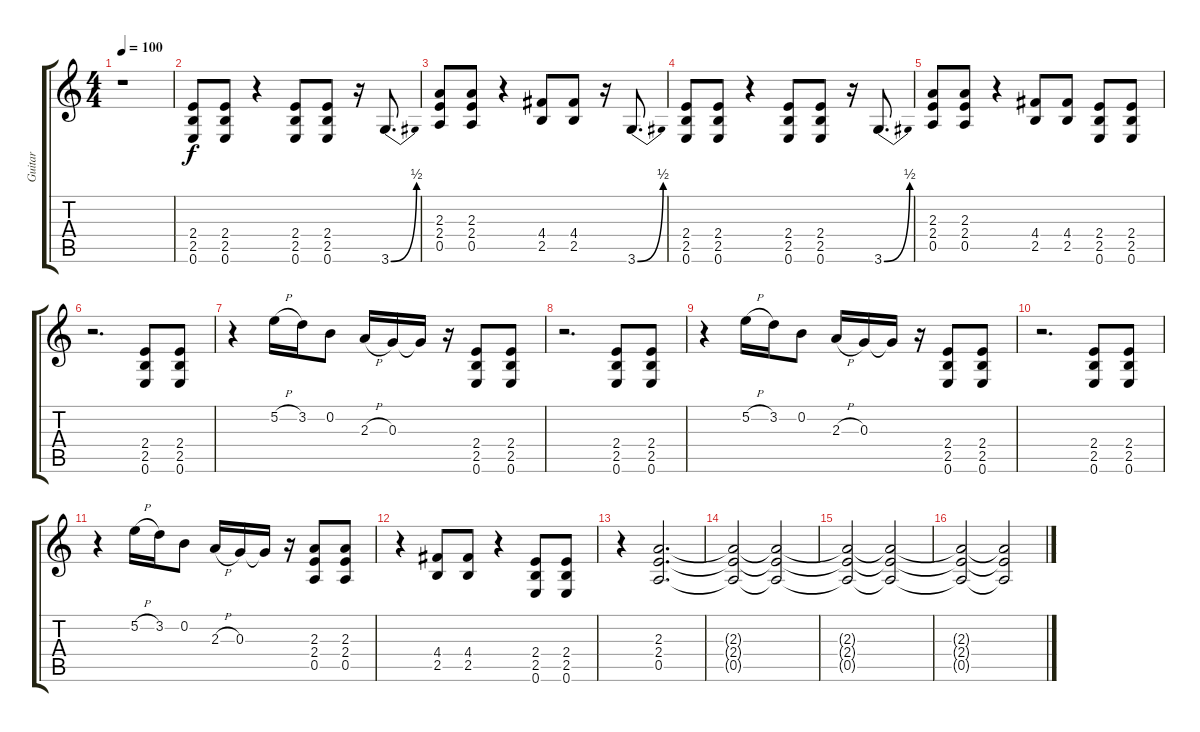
\track ("Guitar" "Guitar") {instrument distortionguitar}
\staff {score tabs}
\tuning (E4 B3 G3 D3 A2 E2) {hide}
\ts (4 4)
\tempo 100
\clef g2
\ks c
r.1{dy f instrument distortionguitar} |
(2.4 2.5 0.6).8 (2.4 2.5 0.6).8 r.4 (2.4 2.5 0.6).8 (2.4 2.5 0.6).8 r.16 3.6{be (bend 0 0 60 2)}.8{d} |
(2.3 2.4 0.5).8 (2.3 2.4 0.5).8 r.4 (4.4 2.5).8 (4.4 2.5).8 r.16 3.6{be (bend 0 0 60 2)}.8{d} |
(2.4 2.5 0.6).8 (2.4 2.5 0.6).8 r.4 (2.4 2.5 0.6).8 (2.4 2.5 0.6).8 r.16 3.6{be (bend 0 0 60 2)}.8{d} |
(2.3 2.4 0.5).8 (2.3 2.4 0.5).8 r.4 (4.4 2.5).8 (4.4 2.5).8 (2.4 2.5 0.6).8 (2.4 2.5 0.6).8 |
r.2{d} (2.4 2.5 0.6).8 (2.4 2.5 0.6).8 |
r.4 5.2{h}.16 3.2.16 0.2.8 2.3{h}.16 0.3.16 0.3{t}.16 r.16 (2.4 2.5 0.6).8 (2.4 2.5 0.6).8 |
r.2{d} (2.4 2.5 0.6).8 (2.4 2.5 0.6).8 |
r.4 5.2{h}.16 3.2.16 0.2.8 2.3{h}.16 0.3.16 0.3{t}.16 r.16 (2.4 2.5 0.6).8 (2.4 2.5 0.6).8 |
r.2{d} (2.4 2.5 0.6).8 (2.4 2.5 0.6).8 |
r.4 5.2{h}.16 3.2.16 0.2.8 2.3{h}.16 0.3.16 0.3{t}.16 r.16 (2.3 2.4 0.5).8 (2.3 2.4 0.5).8 |
r.4 (4.4 2.5).8 (4.4 2.5).8 r.4 (2.4 2.5 0.6).8 (2.4 2.5 0.6).8 |
r.4 (2.3 2.4 0.5).2{d} |
(2.3{t} 2.4{t} 0.5{t}).2 (2.3{t} 2.4{t} 0.5{t}).2 |
(2.3{t} 2.4{t} 0.5{t}).2 (2.3{t} 2.4{t} 0.5{t}).2 |
(2.3{t} 2.4{t} 0.5{t}).2 (2.3{t} 2.4{t} 0.5{t}).2
